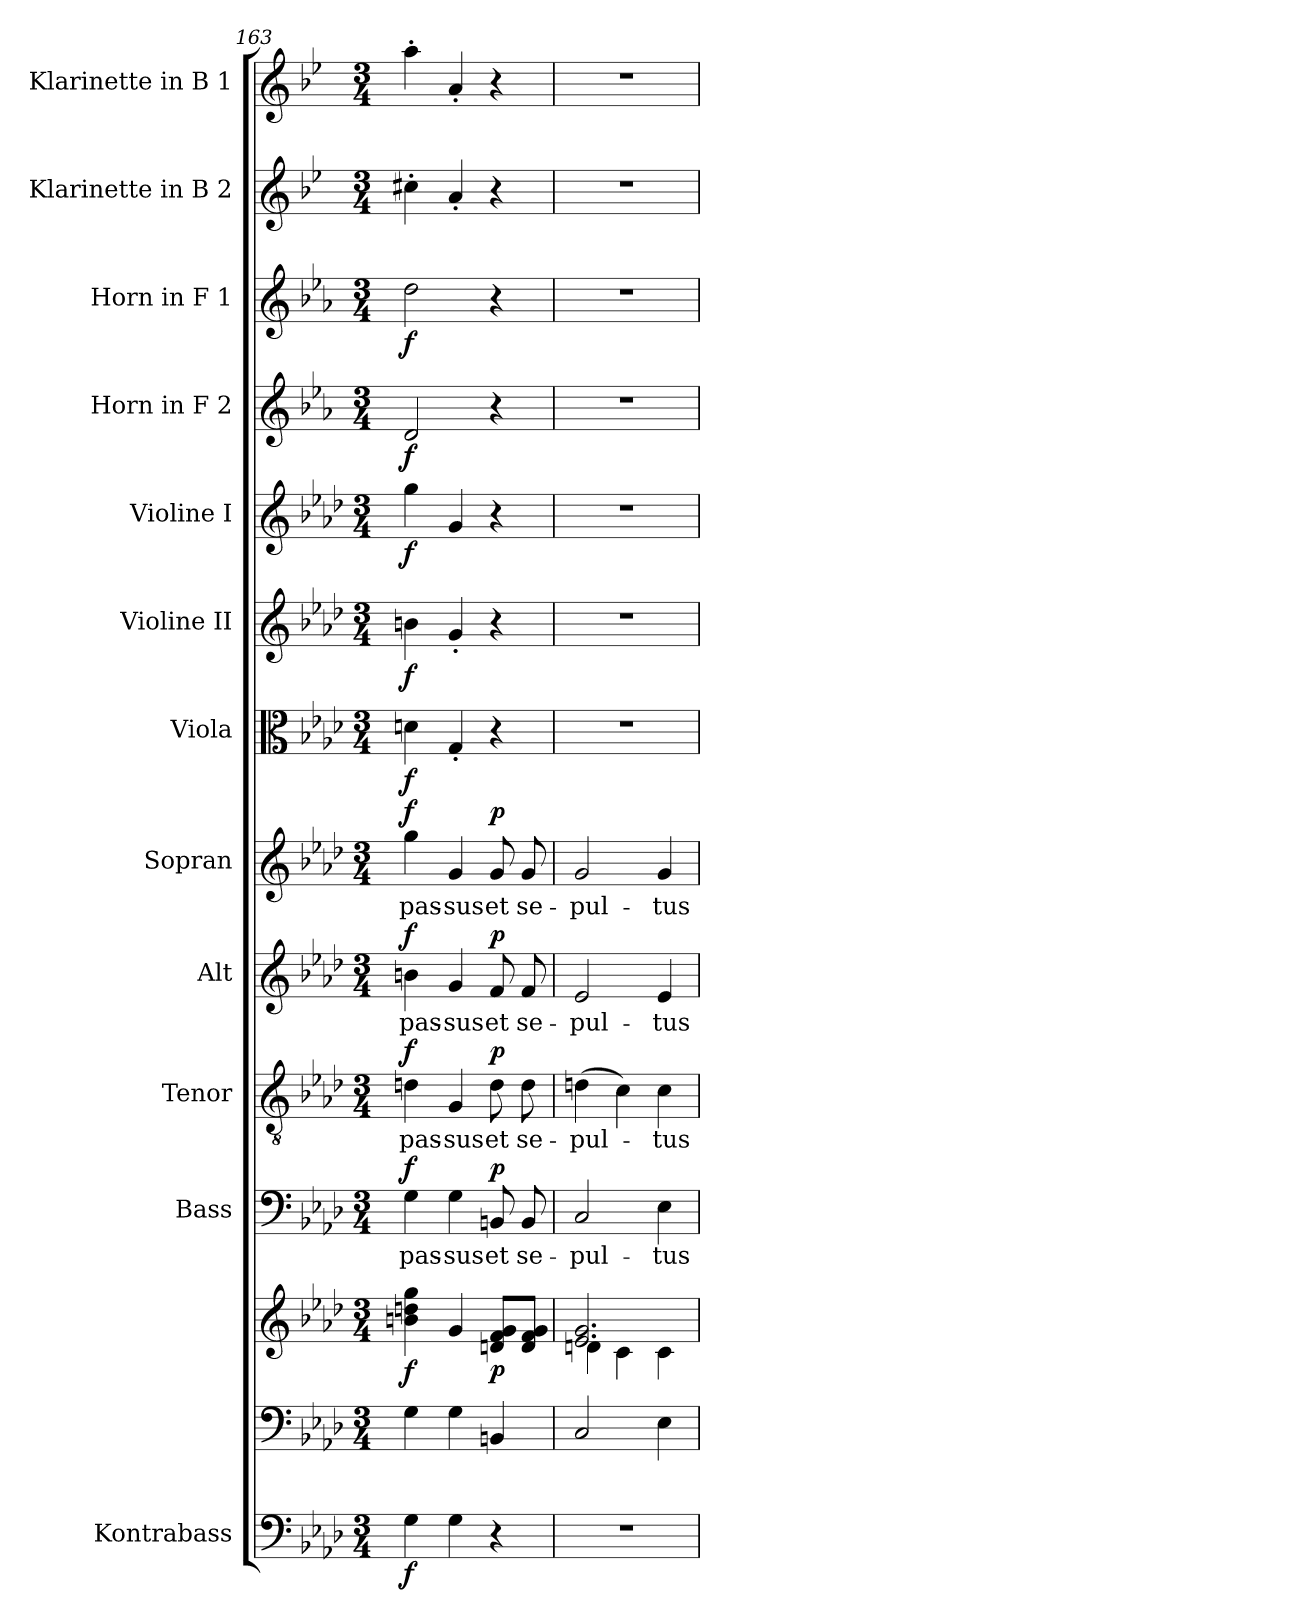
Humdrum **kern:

**kern	**dynam	**kern	**kern	**dynam	**kern	**text	**dynam	**kern	**text	**dynam	**kern	**text	**dynam	**kern	**text	**dynam	**kern	**dynam	**kern	**dynam	**kern	**dynam	**kern	**dynam	**kern	**dynam	**kern	**kern
*part13	*part13	*part12	*part12	*part12	*part11	*part11	*part11	*part10	*part10	*part10	*part9	*part9	*part9	*part8	*part8	*part8	*part7	*part7	*part6	*part6	*part5	*part5	*part4	*part4	*part3	*part3	*part2	*part1
*staff14	*staff14	*staff13	*staff12	*staff12/13	*staff11	*staff11	*staff11	*staff10	*staff10	*staff10	*staff9	*staff9	*staff9	*staff8	*staff8	*staff8	*staff7	*staff7	*staff6	*staff6	*staff5	*staff5	*staff4	*staff4	*staff3	*staff3	*staff2	*staff1
*I"Kontrabass	*	*	*	*	*I"Bass	*	*	*I"Tenor	*	*	*I"Alt	*	*	*I"Sopran	*	*	*I"Viola	*	*I"Violine II	*	*I"Violine I	*	*I"Horn in F 2	*	*I"Horn in F 1	*	*I"Klarinette in B 2	*I"Klarinette in B 1
*I'Kb.	*	*	*	*	*I'B	*	*	*I'T	*	*	*I'A	*	*	*I'S	*	*	*I'Vla.	*	*I'Vl. II	*	*I'Vl. I	*	*I'Hrn. 2	*	*I'Hrn. 1	*	*	*
*clefF4	*	*clefF4	*clefG2	*	*clefF4	*	*	*clefGv2	*	*	*clefG2	*	*	*clefG2	*	*	*clefC3	*	*clefG2	*	*clefG2	*	*clefG2	*	*clefG2	*	*clefG2	*clefG2
*ITrd7c12	*	*	*	*	*	*	*	*	*	*	*	*	*	*	*	*	*	*	*	*	*	*	*ITrd4c7	*	*ITrd4c7	*	*ITrd1c2	*ITrd1c2
*k[b-e-a-d-]	*	*k[b-e-a-d-]	*k[b-e-a-d-]	*	*k[b-e-a-d-]	*	*	*k[b-e-a-d-]	*	*	*k[b-e-a-d-]	*	*	*k[b-e-a-d-]	*	*	*k[b-e-a-d-]	*	*k[b-e-a-d-]	*	*k[b-e-a-d-]	*	*k[b-e-a-d-]	*	*k[b-e-a-d-]	*	*k[b-e-a-d-]	*k[b-e-a-d-]
*A-:	*	*A-:	*A-:	*	*A-:	*	*	*A-:	*	*	*A-:	*	*	*A-:	*	*	*A-:	*	*A-:	*	*A-:	*	*A-:	*	*A-:	*	*A-:	*A-:
*M3/4	*	*M3/4	*M3/4	*	*M3/4	*	*	*M3/4	*	*	*M3/4	*	*	*M3/4	*	*	*M3/4	*	*M3/4	*	*M3/4	*	*M3/4	*	*M3/4	*	*M3/4	*M3/4
=163	=163	=163	=163	=163	=163	=163	=163	=163	=163	=163	=163	=163	=163	=163	=163	=163	=163	=163	=163	=163	=163	=163	=163	=163	=163	=163	=163	=163
!	!LO:DY:b	!	!	!LO:DY:b	!	!LO:LY:b	!LO:DY:a	!	!LO:LY:b	!LO:DY:a	!	!LO:LY:b	!LO:DY:a	!	!LO:LY:b	!LO:DY:a	!	!LO:DY:b	!	!LO:DY:b	!	!LO:DY:b	!	!LO:DY:b	!	!LO:DY:b	!	!
4GG\	f	4G\	4bn\ 4ddn\ 4gg\	f	4G\	pas-	f	4dn\	pas-	f	4bn\	pas-	f	4gg\	pas-	f	4dn\	f	4bn\	f	4gg\	f	2G/	f	2g\	f	4bn'>\	4gg'>\
!	!	!	!	!	!	!LO:LY:b	!	!	!LO:LY:b	!	!	!LO:LY:b	!	!	!LO:LY:b	!	!	!	!	!	!	!	!	!	!	!	!	!
4GG\	.	4G\	4g/	.	4G\	-sus	.	4G/	-sus	.	4g/	-sus	.	4g/	-sus	.	4G'</	.	4g'</	.	4g/	.	.	.	.	.	4g'</	4g'</
!	!	!	!	!LO:DY:b	!	!LO:LY:b	!LO:DY:a	!	!LO:LY:b	!LO:DY:a	!	!LO:LY:b	!LO:DY:a	!	!LO:LY:b	!LO:DY:a	!	!	!	!	!	!	!	!	!	!	!	!
4r	.	4BBn/	8dn/ 8f/ 8g/L	p	8BBn/	et	p	8d\	et	p	8f/	et	p	8g/	et	p	4r	.	4r	.	4r	.	4r	.	4r	.	4r	4r
!	!	!	!	!	!	!LO:LY:b	!	!	!LO:LY:b	!	!	!LO:LY:b	!	!	!LO:LY:b	!	!	!	!	!	!	!	!	!	!	!	!	!
.	.	.	8d/ 8f/ 8g/J	.	8BB/	se-	.	8d\	se-	.	8f/	se-	.	8g/	se-	.	.	.	.	.	.	.	.	.	.	.	.	.
=164	=164	=164	=164	=164	=164	=164	=164	=164	=164	=164	=164	=164	=164	=164	=164	=164	=164	=164	=164	=164	=164	=164	=164	=164	=164	=164	=164	=164
!LO:N:vis=1	!	!	!	!	!	!LO:LY:b	!	!	!LO:LY:b	!	!	!LO:LY:b	!	!	!LO:LY:b	!	!	!	!	!	!	!	!	!	!	!	!	!
*	*	*	*^	*	*	*	*	*	*	*	*	*	*	*	*	*	*	*	*	*	*	*	*	*	*	*	*	*
2.r	.	2C/	2.e-/ 2.g/	4dn\	.	2C/	-pul-	.	(>4dn\	-pul-	.	2e-/	-pul-	.	2g/	-pul-	.	2.r	.	2.r	.	2.r	.	2.r	.	2.r	.	2.r	2.r
.	.	.	.	4c\	.	.	.	.	4c\)	.	.	.	.	.	.	.	.	.	.	.	.	.	.	.	.	.	.	.	.
!	!	!	!	!	!	!	!LO:LY:b	!	!	!LO:LY:b	!	!	!LO:LY:b	!	!	!LO:LY:b	!	!	!	!	!	!	!	!	!	!	!	!	!
.	.	4E-\	.	4c\	.	4E-\	-tus	.	4c\	-tus	.	4e-/	-tus	.	4g/	-tus	.	.	.	.	.	.	.	.	.	.	.	.	.
*	*	*	*v	*v	*	*	*	*	*	*	*	*	*	*	*	*	*	*	*	*	*	*	*	*	*	*	*	*	*
=	=	=	=	=	=	=	=	=	=	=	=	=	=	=	=	=	=	=	=	=	=	=	=	=	=	=	=	=
*-	*-	*-	*-	*-	*-	*-	*-	*-	*-	*-	*-	*-	*-	*-	*-	*-	*-	*-	*-	*-	*-	*-	*-	*-	*-	*-	*-	*-
